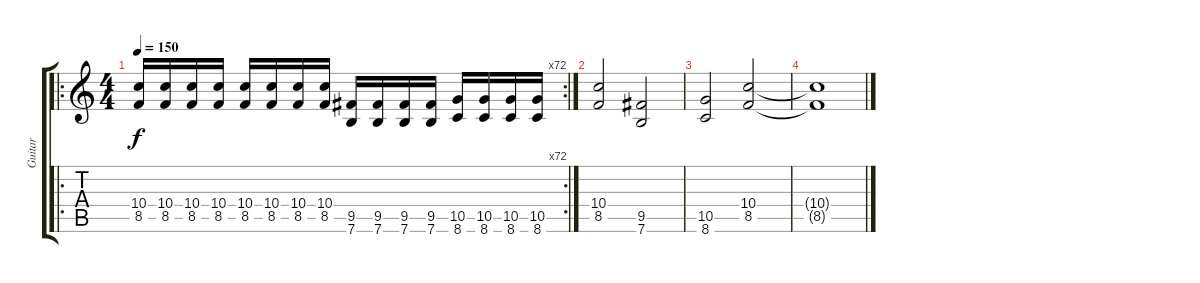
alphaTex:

\track ("Guitar" "Guitar") {instrument distortionguitar}
\staff {score tabs}
\tuning (E4 B3 G3 D3 A2 E2) {hide}
\ro
\rc 72
\ts (4 4)
\tempo 150
\clef g2
\ks c
(10.4 8.5).16{dy f instrument distortionguitar} (10.4 8.5).16 (10.4 8.5).16 (10.4 8.5).16 (10.4 8.5).16 (10.4 8.5).16 (10.4 8.5).16 (10.4 8.5).16 (9.5 7.6).16 (9.5 7.6).16 (9.5 7.6).16 (9.5 7.6).16 (10.5 8.6).16 (10.5 8.6).16 (10.5 8.6).16 (10.5 8.6).16 |
(10.4 8.5).2 (9.5 7.6).2 |
(10.5 8.6).2 (10.4 8.5).2 |
(10.4{t} 8.5{t}).1
